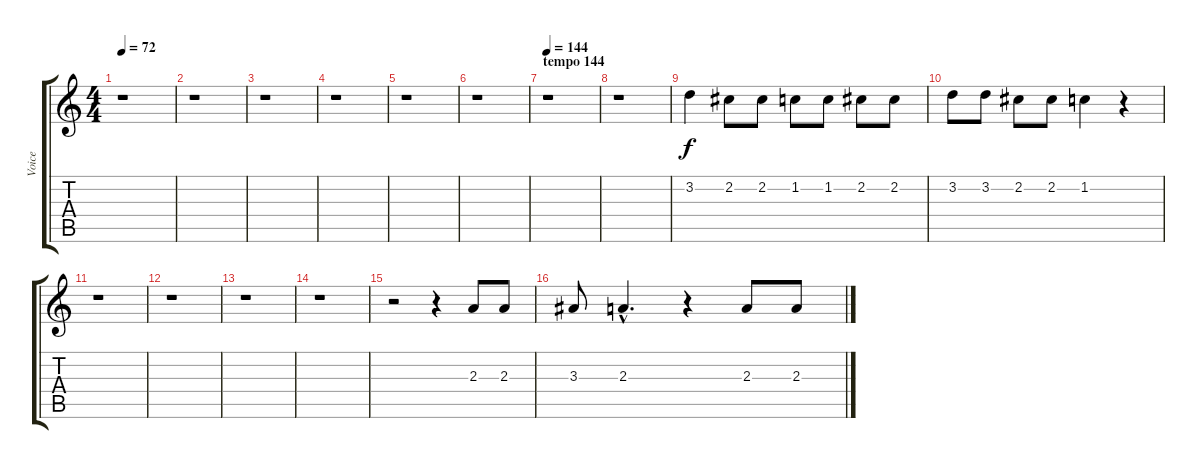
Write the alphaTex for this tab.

\track ("Voice" "Voice") {instrument flute}
\staff {score tabs}
\tuning (E5 B4 G4 D4 A3 E3) {hide}
\ts (4 4)
\tempo 72
\clef g2
\ks c
r.1{dy f} |
r.1 |
r.1 |
r.1 |
r.1 |
r.1 |
\section ("" "tempo 144")
\tempo 144
r.1 |
r.1 |
3.2.4 2.2.8 2.2.8 1.2.8 1.2.8 2.2.8 2.2.8 |
3.2.8 3.2.8 2.2.8 2.2.8 1.2.4 r.4 |
r.1 |
r.1 |
r.1 |
r.1 |
r.2 r.4 2.3.8 2.3.8 |
3.3.8 2.3{hac}.4{d} r.4 2.3.8 2.3.8
